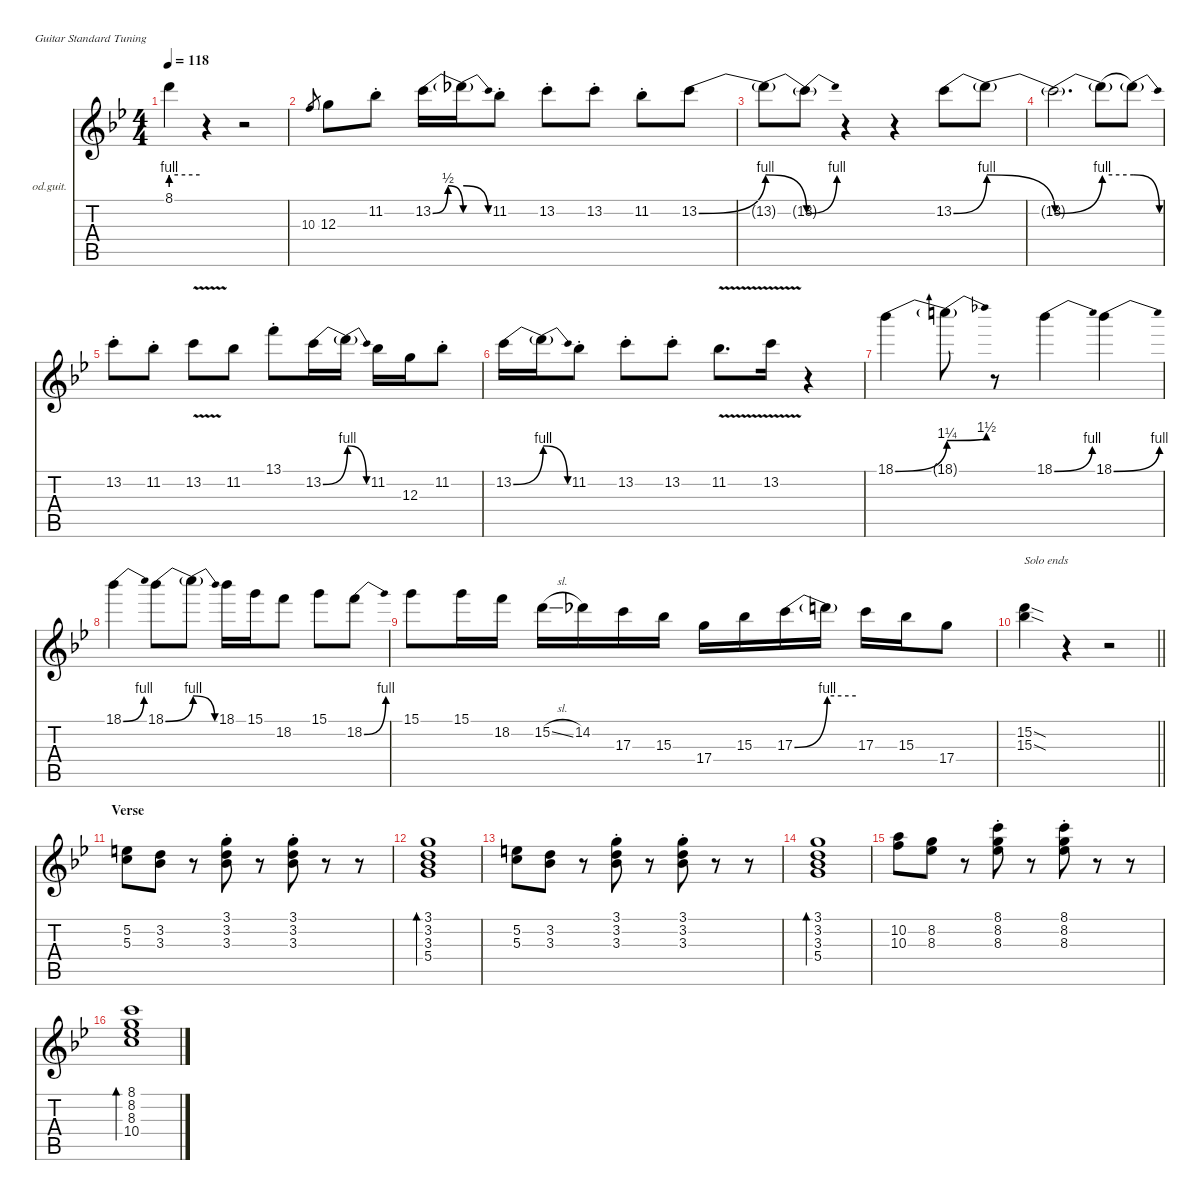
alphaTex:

\defaultSystemsLayout 4
\hideDynamics
\bracketExtendMode nobrackets
\firstSystemTrackNameOrientation horizontal
\otherSystemsTrackNameOrientation horizontal
\track ("Lead Guitar" "od.guit.") {instrument overdrivenguitar}
\staff {score tabs}
\tuning (E4 B3 G3 D3 A2 E2)
\ts (4 4)
\tempo 118
\clef g2
\ks gminor
8.1{be (hold 0 4 60 4) t}.4{dy f beam Down} r.4{beam Down} r.2{beam Down} |
10.3{acc forcenatural}.8{gr dy mf beam Up} 12.3{acc forcenatural}.8{dy f beam Down} 11.2{st acc b}.8{beam Down} 13.2{be (bendrelease 0 0 30 2 30 2 60 0) acc forcenatural}.16{beam Down} 13.2{be (release 0 2 60 0) t}.16{beam Down} 11.2{st acc b}.8{beam Down} 13.2{st acc forcenatural}.8{beam Down} 13.2{st acc forcenatural}.8{beam Down} 11.2{st acc b}.8{beam Down} 13.2{be (bend 0 0 60 4) acc forcenatural}.8{beam Down} |
13.2{be (release 0 4 60 0) t}.8{beam Down} 13.2{be (bend 0 0 60 4) t acc forcenatural}.8{beam Down} r.4{beam Down} r.4{beam Down} 13.2{be (bend 0 0 60 4) acc forcenatural}.8{beam Down} 13.2{be (release 0 4 60 0) t}.8{beam Down} |
13.2{be (bend 0 0 60 4) t acc forcenatural}.2{d beam Down} 13.2{be (hold 0 4 60 4) t}.8{beam Down} 13.2{be (release 0 4 60 0) t}.8{beam Down} |
13.2{st acc forcenatural}.8{beam Down} 11.2{st acc b}.8{beam Down} 13.2{v acc forcenatural}.8{beam Down} 11.2{acc b}.8{beam Down} 13.1{st acc forcenatural}.8{beam Down} 13.2{be (bend 0 0 60 4) acc forcenatural}.16{beam Down} 13.2{be (release 0 4 60 0) t}.16{beam Down} 11.2{acc b}.16{beam Down} 12.3{acc forcenatural}.16{beam Down} 11.2{st acc b}.8{beam Down} |
13.2{be (bend 0 0 60 4) acc forcenatural}.16{beam Down} 13.2{be (release 0 4 60 0) t}.16{beam Down} 11.2{st acc b}.8{beam Down} 13.2{st acc forcenatural}.8{beam Down} 13.2{st acc forcenatural}.8{beam Down} 11.2{v acc b}.8{d beam Down} 13.2{v acc forcenatural}.16{beam Down} r.4{beam Down} |
18.1{be (bend 0 0 60 5) acc b}.4{beam Down} 18.1{be (bend 0 5 60 6) t}.8{beam Down} r.8{beam Down} 18.1{be (bend 0 0 30 4) acc b}.4{beam Down} 18.1{be (bend 0 0 30 4) acc b}.4{beam Down} |
18.1{be (bend 0 0 30 4) acc b}.4{beam Down} 18.1{be (bend 0 0 60 4) acc b}.8{beam Down} 18.1{be (release 0 4 60 0) t}.8{beam Down} 18.1{acc b}.16{beam Down} 15.1{acc forcenatural}.16{beam Down} 18.2{acc forcenatural}.8{beam Down} 15.1{acc forcenatural}.8{beam Down} 18.2{be (bend 0 0 30 4) acc forcenatural}.8{beam Down} |
15.1{acc forcenatural}.8{beam Down} 15.1{acc forcenatural}.16{beam Down} 18.2{acc forcenatural}.16{beam Down} 15.2{sl acc forcenatural}.16{beam Down} 14.2{acc b}.16{beam Down} 17.3{acc forcenatural}.16{beam Down} 15.3{acc b}.16{beam Down} 17.4{acc forcenatural}.16{beam Down} 15.3{acc b}.16{beam Down} 17.3{be (bend 0 0 60 4) acc forcenatural}.16{beam Down} 17.3{be (hold 0 4 60 4) t}.16{beam Down} 17.3{acc forcenatural}.16{beam Down} 15.3{acc b}.16{beam Down} 17.4{acc forcenatural}.8{beam Down} |
\barLineRight lightlight
(15.2{sod acc forcenatural} 15.3{sod acc b}).4{txt "Solo ends" beam Down} r.4{beam Down} r.2{beam Down} |
\section ("" "Verse")
(5.2{acc forcenatural} 5.3{acc forcenatural}).8{instrument electricguitarjazz beam Down} (3.2{acc forcenatural} 3.3{acc b}).8{beam Down} r.8{beam Down} (3.1{st acc forcenatural} 3.2{st acc forcenatural} 3.3{st acc b}).8{beam Down} r.8{beam Down} (3.1{st acc forcenatural} 3.2{st acc forcenatural} 3.3{st acc b}).8{beam Down} r.8{beam Down} r.8{beam Down} |
(3.1{acc forcenatural} 3.2{acc forcenatural} 3.3{acc b} 5.4{acc forcenatural}).1{bd 240 beam Down} |
(5.2{acc forcenatural} 5.3{acc forcenatural}).8{beam Down} (3.2{acc forcenatural} 3.3{acc b}).8{beam Down} r.8{beam Down} (3.1{st acc forcenatural} 3.2{st acc forcenatural} 3.3{st acc b}).8{beam Down} r.8{beam Down} (3.1{st acc forcenatural} 3.2{st acc forcenatural} 3.3{st acc b}).8{beam Down} r.8{beam Down} r.8{beam Down} |
(3.1{acc forcenatural} 3.2{acc forcenatural} 3.3{acc b} 5.4{acc forcenatural}).1{bd 240 beam Down} |
(10.2{acc forcenatural} 10.3{acc forcenatural}).8{beam Down} (8.2{acc forcenatural} 8.3{acc b}).8{beam Down} r.8{beam Down} (8.1{st acc forcenatural} 8.2{st acc forcenatural} 8.3{st acc b}).8{beam Down} r.8{beam Down} (8.1{st acc forcenatural} 8.2{st acc forcenatural} 8.3{st acc b}).8{beam Down} r.8{beam Down} r.8{beam Down} |
(8.1{acc forcenatural} 8.2{acc forcenatural} 8.3{acc b} 10.4{acc forcenatural}).1{bd 240 beam Down}
